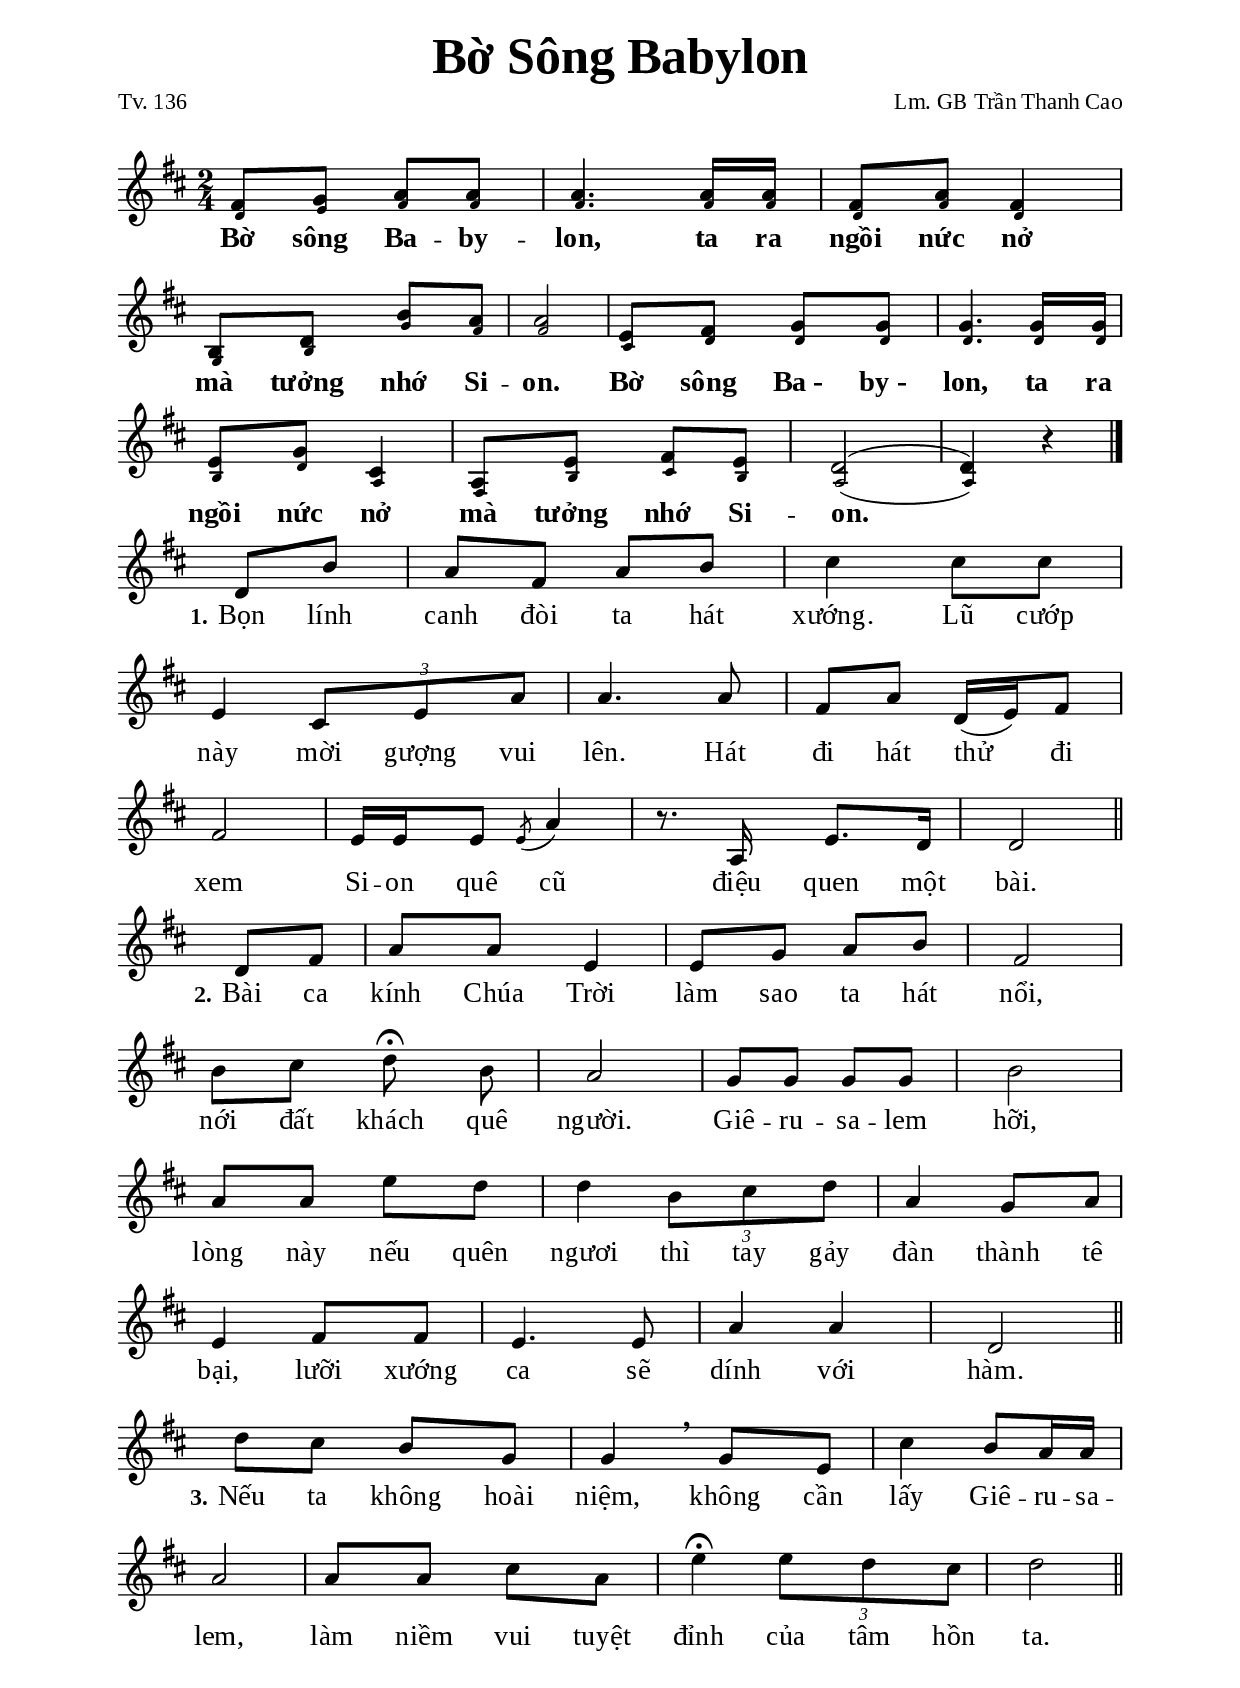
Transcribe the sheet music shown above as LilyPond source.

% Cài đặt chung
\version "2.22.1"
\include "english.ly"

\header {
  title = \markup { \fontsize #3 "Bờ Sông Babylon" }
  poet = "Tv. 136"
  composer = "Lm. GB Trần Thanh Cao"
  arranger = " "
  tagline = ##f
}

% Nhạc điệp khúc
nhacDiepKhucSop = \relative c' {
  fs8 g a a |
  a4. a16 a |
  fs8 a fs4 |
  b,8 d b' a |
  a2 |
  e8 fs g g |
  g4. g16 g |
  e8 g cs,4 |
  a8 e' fs e |
  d2 ^( |
  d4) r \bar "|."
}

nhacDiepKhucBas = \relative c' {
  d8 e fs fs |
  fs4. fs16 fs |
  d8 fs d4 |
  g,8 b g' fs |
  fs2 |
  cs8 d d d |
  d4. d16 d |
  b8 d a4 |
  fs8 b cs b |
  a2 _( |
  a4) r
}

% Nhạc phiên khúc
nhacPhienKhucMot = \relative c' {
  \partial 4 d8 b' |
  a fs a b |
  cs4 cs8 cs |
  e,4 \tuplet 3/2 { cs8 e a } |
  a4. a8 |
  fs8 a d,16 (e) fs8 |
  fs2 |
  e16 e e8 \acciaccatura e8 a4 |
  r8. a,16 e'8. d16 |
  d2 \bar "||"
}

nhacPhienKhucHai = \relative c' {
  \partial 4 d8 fs |
  a a e4 |
  e8 g a b |
  fs2 |
  b8 cs
  \autoBeamOff
  d \fermata b |
  \autoBeamOn
  a2 |
  g8 g g g |
  b2 |
  a8 a e' d |
  d4 \tuplet 3/2 { b8 cs d } |
  a4 g8 a |
  e4 fs8 fs |
  e4. e8 |
  a4 a |
  d,2 \bar "||"
}

nhacPhienKhucBa = \relative c'' {
  d8 cs b g |
  g4 \breathe g8 e |
  cs'4 b8 a16 a |
  a2 |
  a8 a cs a |
  e'4 \fermata \tuplet 3/2 { e8 d cs } |
  d2 \bar "||"
}

% Lời điệp khúc
loiDiepKhuc = \lyricmode {
  Bờ sông Ba -- by -- lon,
  ta ra ngồi nức nở mà tưởng nhớ Si -- on.
  Bờ sông "Ba -" "by -" lon,
  ta ra ngồi nức nở mà tưởng nhớ Si -- on.
}

% Lời phiên khúc
loiPhienKhucMot = \lyricmode {
  \set stanza = #"1."
  Bọn lính canh đòi ta hát xướng.
  Lũ cướp này mời gượng vui lên.
  Hát đi hát thử đi xem Si -- on quê cũ
  điệu quen một bài.
}

loiPhienKhucHai = \lyricmode {
  \set stanza = #"2."
  Bài ca kính Chúa Trời làm sao ta hát nổi,
  nới đất khách quê người.
  Giê -- ru -- sa -- lem hỡi,
  lòng này nếu quên ngươi
  thì tay gảy đàn thành tê bại,
  lưỡi xướng ca sẽ dính với hàm.
}

loiPhienKhucBa = \lyricmode {
  \set stanza = #"3."
  Nếu ta không hoài niệm,
  không cần lấy Giê -- ru -- sa -- lem,
  làm niềm vui tuyệt đỉnh của tâm hồn ta.
}


% Dàn trang
\paper {
  #(set-paper-size "a4")
  top-margin = 10\mm
  bottom-margin = 10\mm
  left-margin = 20\mm
  right-margin = 20\mm
  indent = #0
  #(define fonts
    (make-pango-font-tree
      "Liberation Serif"
      "Liberation Serif"
      "Liberation Serif"
      (/ 20 20)))
  page-count = #1
  system-system-spacing = #'((basic-distance . 13))
  score-system-spacing = #'((basic-distance . 13))
}

% Thiết lập tông và nhịp
TongNhip = { \key d \major \time 2/4 }

% Đổi kích thước nốt cho bè phụ
notBePhu =
#(define-music-function (font-size music) (number? ly:music?)
   (for-some-music
     (lambda (m)
       (if (music-is-of-type? m 'rhythmic-event)
           (begin
             (set! (ly:music-property m 'tweaks)
                   (cons `(font-size . ,font-size)
                         (ly:music-property m 'tweaks)))
             #t)
           #f))
     music)
   music)

\score {
  \new ChoirStaff <<
    \new Staff = diepKhuc \with {
        \consists "Merge_rests_engraver"
        %\magnifyStaff #(magstep +1)
        printPartCombineTexts = ##f
      }
      <<
      \new Voice \TongNhip \partCombine 
        \nhacDiepKhucSop
        \notBePhu -3 { \nhacDiepKhucBas }
      \new NullVoice = nhacThamChieu \nhacDiepKhucSop
      \new Lyrics \lyricsto nhacThamChieu \loiDiepKhuc
      >>
  >>
  \layout {
    \override Lyrics.LyricText.font-series = #'bold
    \override Lyrics.LyricText.font-size = #+2
    \override Lyrics.LyricSpace.minimum-distance = #3.5
    \override Score.BarNumber.break-visibility = ##(#f #f #f)
    \override Score.SpacingSpanner.uniform-stretching = ##t
  }
}

\score {
  \new ChoirStaff <<
    \new Staff = phienKhuc \with {
        %\magnifyStaff #(magstep +1)
      }
      <<
      \new Voice = beSop {
        \key d \major \time 2/4 \nhacPhienKhucMot
      }
    >>
    \new Lyrics \lyricsto beSop \loiPhienKhucMot
  >>
  \layout {
    \override Staff.TimeSignature.transparent = ##t
    \override Lyrics.LyricText.font-size = #+2
    \override Lyrics.LyricSpace.minimum-distance = #4
    \override Score.BarNumber.break-visibility = ##(#f #f #f)
    \override Score.SpacingSpanner.uniform-stretching = ##t
    
  } 
}

\score {
  \new ChoirStaff <<
    \new Staff = phienKhuc \with {
        %\magnifyStaff #(magstep +1)
      }
      <<
      \new Voice = beSop {
        \key d \major \time 2/4 \nhacPhienKhucHai
      }
    >>
    \new Lyrics \lyricsto beSop \loiPhienKhucHai
  >>
  \layout {
    \override Staff.TimeSignature.transparent = ##t
    \override Lyrics.LyricText.font-size = #+2
    \override Lyrics.LyricSpace.minimum-distance = #4
    \override Score.BarNumber.break-visibility = ##(#f #f #f)
    \override Score.SpacingSpanner.uniform-stretching = ##t
    
  } 
}

\score {
  \new ChoirStaff <<
    \new Staff = phienKhuc \with {
        %\magnifyStaff #(magstep +1)
      }
      <<
      \new Voice = beSop {
        \key d \major \time 2/4 \nhacPhienKhucBa
      }
    >>
    \new Lyrics \lyricsto beSop \loiPhienKhucBa
  >>
  \layout {
    \override Staff.TimeSignature.transparent = ##t
    \override Lyrics.LyricText.font-size = #+2
    \override Lyrics.LyricSpace.minimum-distance = #4
    \override Score.BarNumber.break-visibility = ##(#f #f #f)
    \override Score.SpacingSpanner.uniform-stretching = ##t
   
  } 
}
